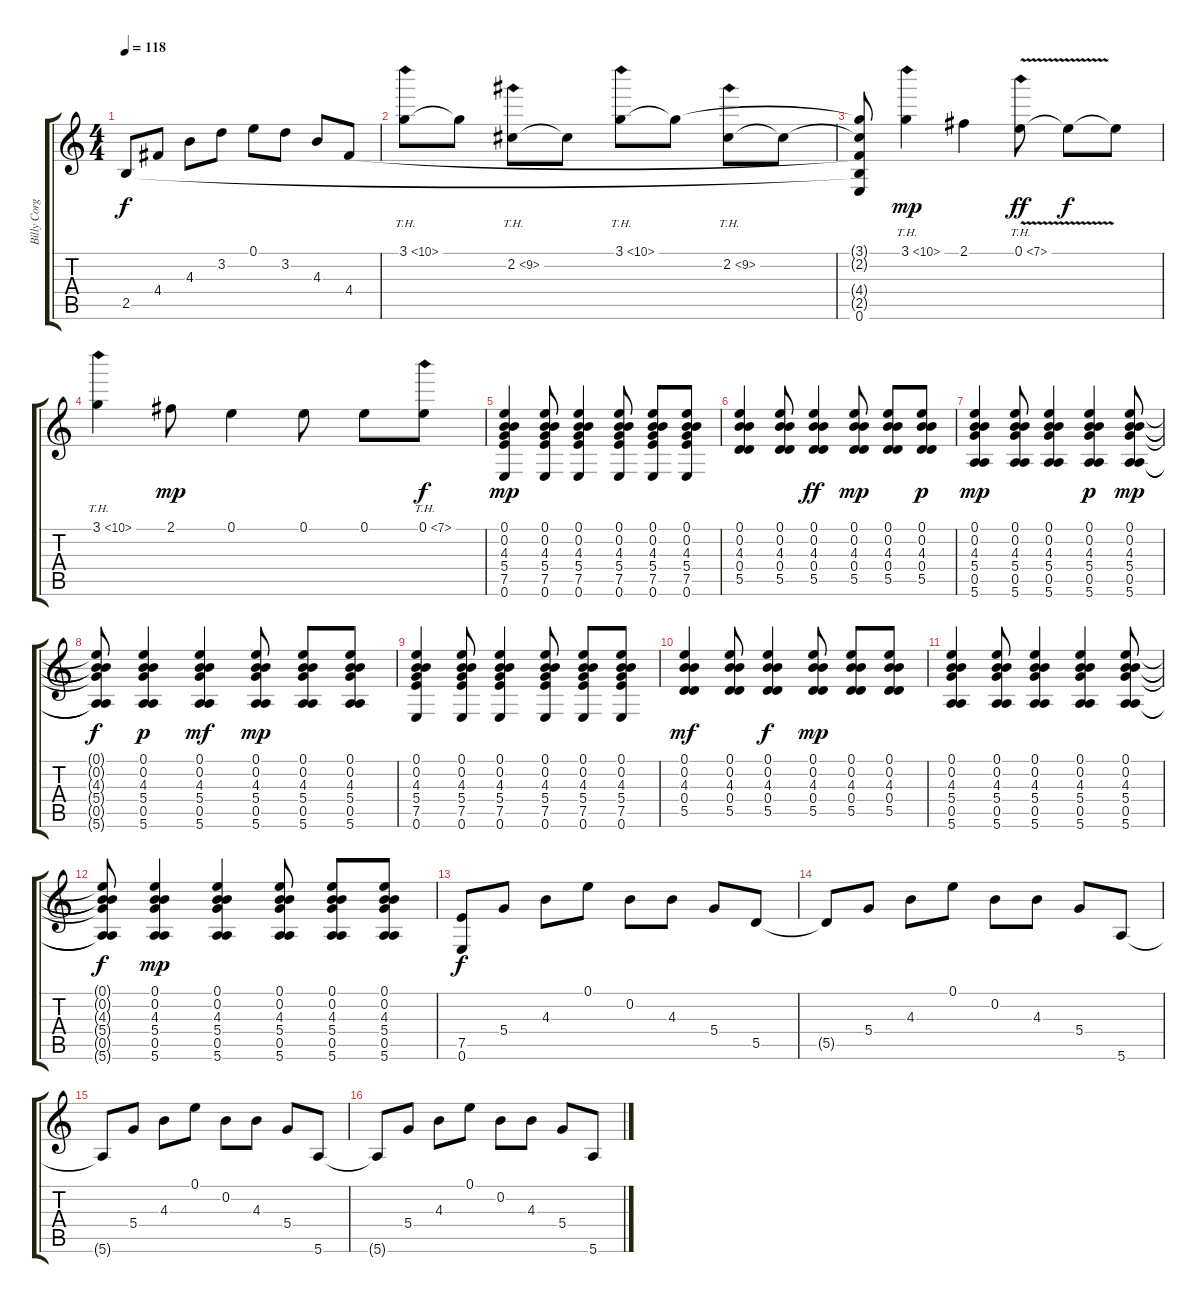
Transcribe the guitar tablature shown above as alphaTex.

\track ("Billy Corgan" "Billy Corg") {instrument distortionguitar bank 7}
\staff {score tabs}
\tuning (E4 B3 G3 D3 A2 E2) {hide}
\ts (4 4)
\tempo 118
\clef g2
\ks c
2.5.8{dy f} 4.4.8 4.3.8 3.2.8 0.1.8 3.2.8 4.3.8 4.4.8 |
3.1{th 7}.8 3.1{t}.8 2.2{th 7}.8 2.2{t}.8 3.1{th 7}.8 3.1{t}.8 2.2{th 7}.8 2.2{t}.8 |
(3.1{t} 2.2{t} 4.4{t} 2.5{t} 0.6).8 3.1{th 7}.4{dy mp} 2.1.4 0.1{th 7 v}.8{dy ff} 0.1{t}.8{dy f} 0.1{t}.8 |
3.1{th 7}.4 2.1.8{dy mp} 0.1.4 0.1.8 0.1.8 0.1{th 7}.8{dy f} |
(0.1 0.2 4.3 5.4 7.5 0.6).4{dy mp volume 16} (0.1 0.2 4.3 5.4 7.5 0.6).8 (0.1 0.2 4.3 5.4 7.5 0.6).4 (0.1 0.2 4.3 5.4 7.5 0.6).8 (0.1 0.2 4.3 5.4 7.5 0.6).8 (0.1 0.2 4.3 5.4 7.5 0.6).8 |
(0.1 0.2 4.3 0.4 5.5).4 (0.1 0.2 4.3 0.4 5.5).8 (0.1 0.2 4.3 0.4 5.5).4{dy ff} (0.1 0.2 4.3 0.4 5.5).8{dy mp} (0.1 0.2 4.3 0.4 5.5).8 (0.1 0.2 4.3 0.4 5.5).8{dy p} |
(0.1 0.2 4.3 5.4 0.5 5.6).4{dy mp} (0.1 0.2 4.3 5.4 0.5 5.6).8 (0.1 0.2 4.3 5.4 0.5 5.6).4 (0.1 0.2 4.3 5.4 0.5 5.6).4{dy p} (0.1 0.2 4.3 5.4 0.5 5.6).8{dy mp} |
(0.1{t} 0.2{t} 4.3{t} 5.4{t} 0.5{t} 5.6{t}).8{dy f} (0.1 0.2 4.3 5.4 0.5 5.6).4{dy p} (0.1 0.2 4.3 5.4 0.5 5.6).4{dy mf} (0.1 0.2 4.3 5.4 0.5 5.6).8{dy mp} (0.1 0.2 4.3 5.4 0.5 5.6).8 (0.1 0.2 4.3 5.4 0.5 5.6).8 |
(0.1 0.2 4.3 5.4 7.5 0.6).4 (0.1 0.2 4.3 5.4 7.5 0.6).8 (0.1 0.2 4.3 5.4 7.5 0.6).4 (0.1 0.2 4.3 5.4 7.5 0.6).8 (0.1 0.2 4.3 5.4 7.5 0.6).8 (0.1 0.2 4.3 5.4 7.5 0.6).8 |
(0.1 0.2 4.3 0.4 5.5).4{dy mf} (0.1 0.2 4.3 0.4 5.5).8 (0.1 0.2 4.3 0.4 5.5).4{dy f} (0.1 0.2 4.3 0.4 5.5).8{dy mp} (0.1 0.2 4.3 0.4 5.5).8 (0.1 0.2 4.3 0.4 5.5).8 |
(0.1 0.2 4.3 5.4 0.5 5.6).4 (0.1 0.2 4.3 5.4 0.5 5.6).8 (0.1 0.2 4.3 5.4 0.5 5.6).4 (0.1 0.2 4.3 5.4 0.5 5.6).4 (0.1 0.2 4.3 5.4 0.5 5.6).8 |
(0.1{t} 0.2{t} 4.3{t} 5.4{t} 0.5{t} 5.6{t}).8{dy f} (0.1 0.2 4.3 5.4 0.5 5.6).4{dy mp} (0.1 0.2 4.3 5.4 0.5 5.6).4 (0.1 0.2 4.3 5.4 0.5 5.6).8 (0.1 0.2 4.3 5.4 0.5 5.6).8 (0.1 0.2 4.3 5.4 0.5 5.6).8 |
(7.5 0.6).8{dy f volume 10} 5.4.8 4.3.8 0.1.8 0.2.8 4.3.8 5.4.8 5.5.8 |
5.5{t}.8 5.4.8 4.3.8 0.1.8 0.2.8 4.3.8 5.4.8 5.6.8 |
5.6{t}.8 5.4.8 4.3.8 0.1.8 0.2.8 4.3.8 5.4.8 5.6.8 |
5.6{t}.8 5.4.8 4.3.8 0.1.8 0.2.8 4.3.8 5.4.8 5.6.8
